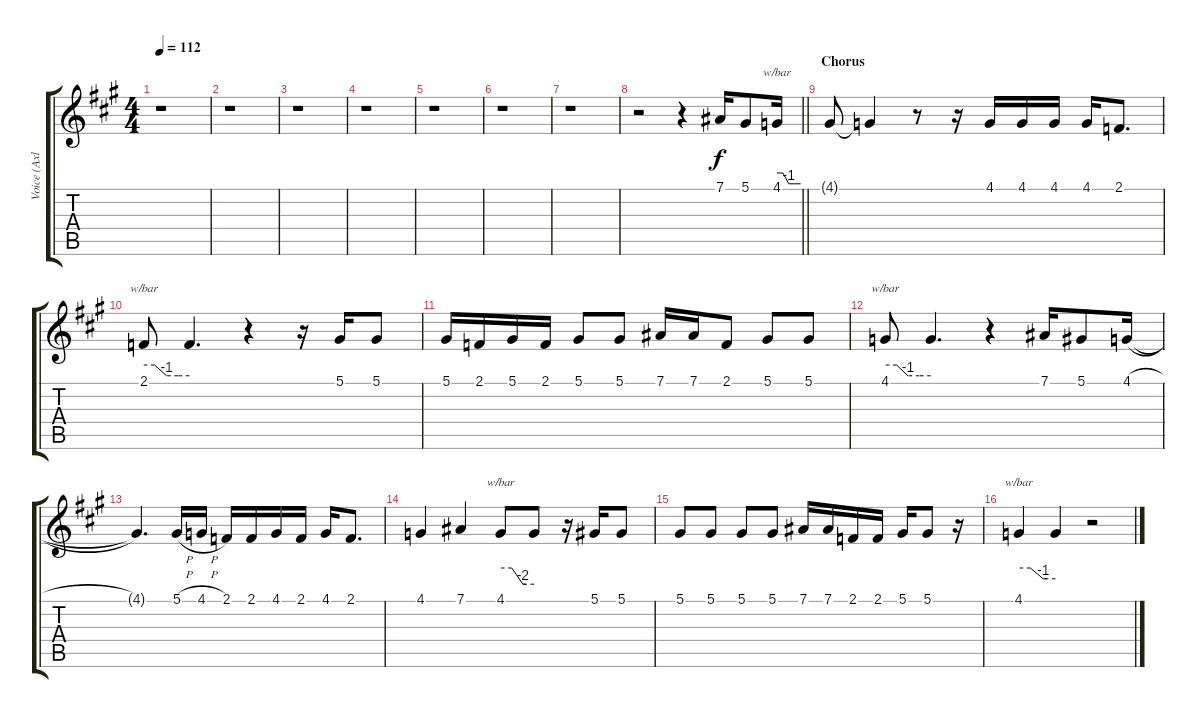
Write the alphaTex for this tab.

\track ("Voice (Axl)" "Voice (Axl") {instrument lead2sawtooth}
\staff {score tabs}
\tuning (Eb4 Bb3 Gb3 Db3 Ab2 Eb2) {hide}
\ts (4 4)
\tempo 112
\clef g2
\ks f#minor
r.1{dy f} |
r.1 |
r.1 |
r.1 |
r.1 |
r.1 |
r.1 |
\barLineRight lightlight
r.2 r.4 7.1.16 5.1.8 4.1.16{tbe (custom default 0 0 15 0 30 -4 45 -4 60 -4)} |
\section ("" "Chorus")
4.1{t}.8 4.1{t}.4 r.8 r.16 4.1.16 4.1.16 4.1.16 4.1.16 2.1.8{d} |
2.1.8{tbe (custom default 0 0 14 0 30 -4 45 -4 60 -4)} 2.1{t}.4{d} r.4 r.16 5.1.16 5.1.8 |
5.1.16 2.1.16 5.1.16 2.1.16 5.1.8 5.1.8 7.1.16 7.1.16 2.1.8 5.1.8 5.1.8 |
4.1.8{tbe (custom default 0 0 15 0 30 -4 45 -4 60 -4)} 4.1{t}.4{d} r.4 7.1.16 5.1.8 4.1{h}.16 |
4.1{t}.4{d} 5.1{h}.16 4.1{h}.16 2.1.16 2.1.16 4.1.16 2.1.16 4.1.16 2.1.8{d} |
4.1.4 7.1.4 4.1.8{tbe (custom default 0 0 20 0 40 -8 45 -8 60 -8)} 4.1{t}.8 r.16 5.1.16 5.1.8 |
5.1.8 5.1.8 5.1.8 5.1.8 7.1.16 7.1.16 2.1.16 2.1.16 5.1.16 5.1.8 r.16 |
4.1.4{tbe (custom default 0 0 19 0 40 -4 45 -4 60 -4)} 4.1{t}.4 r.2
